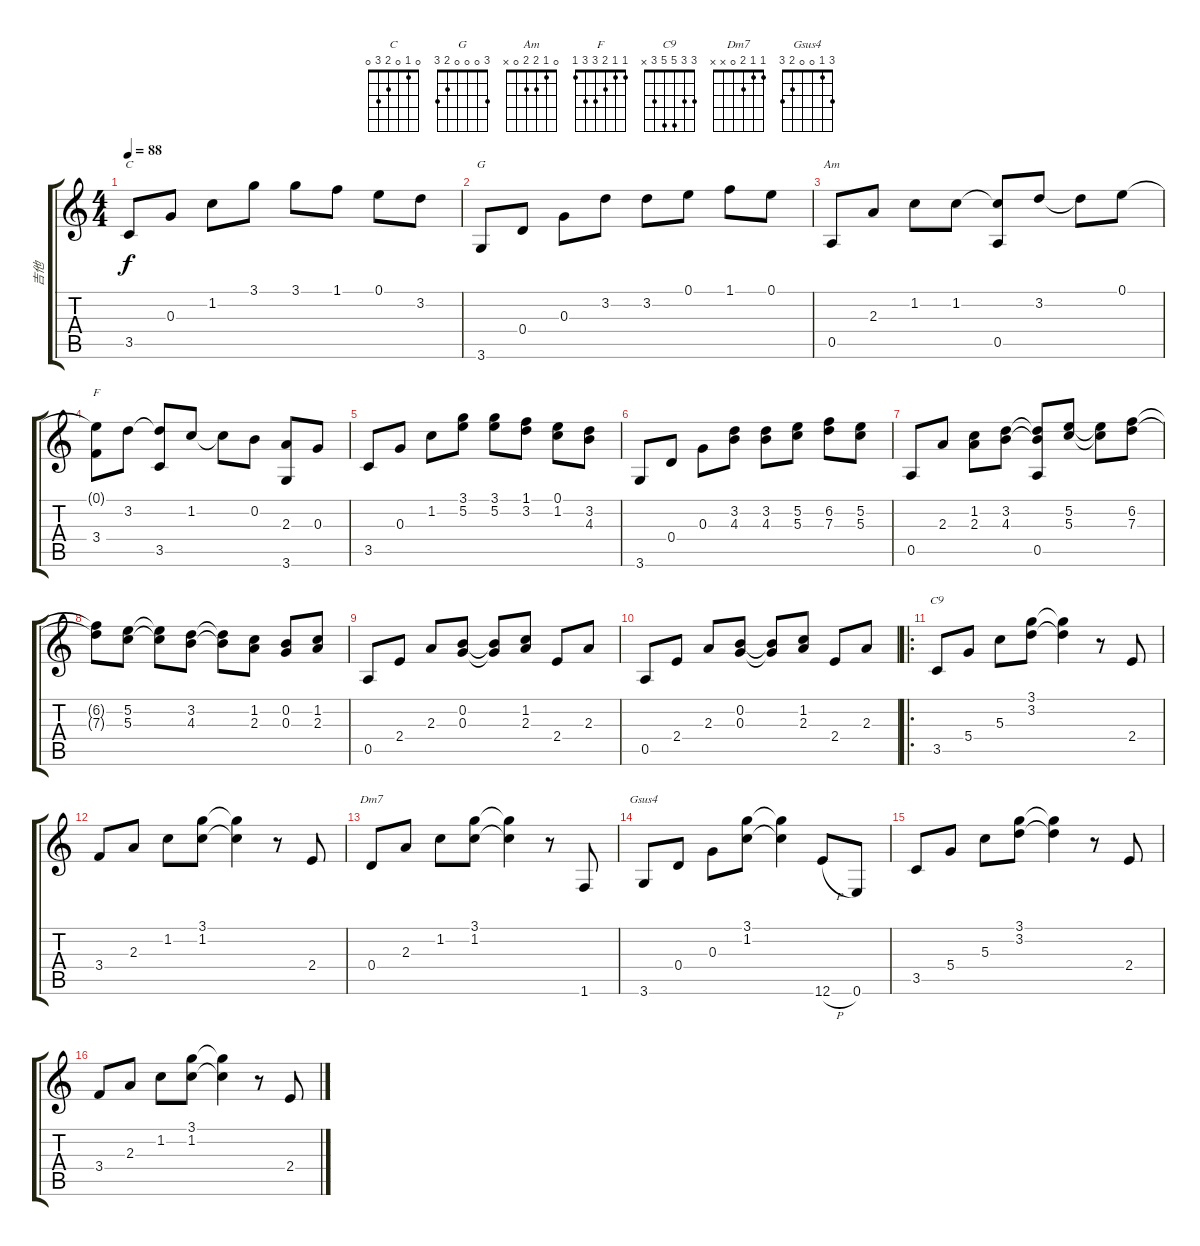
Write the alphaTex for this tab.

\track ("吉他" "吉他") {instrument acousticguitarnylon}
\staff {score tabs}
\tuning (E4 B3 G3 D3 A2 E2) {hide}
\chord ("C" 0 1 0 2 3 0)
\chord ("G" 3 0 0 0 2 3)
\chord ("Am" 0 1 2 2 0 x)
\chord ("F" 1 1 2 3 3 1)
\chord ("C9" 3 3 5 5 3 x)
\chord ("Dm7" 1 1 2 0 x x)
\chord ("Gsus4" 3 1 0 0 2 3)
\ts (4 4)
\tempo 88
\clef g2
\ks c
3.5.8{ch "C" dy f instrument acousticguitarnylon} 0.3.8 1.2.8 3.1.8 3.1.8 1.1.8 0.1.8 3.2.8 |
3.6.8{ch "G"} 0.4.8 0.3.8 3.2.8 3.2.8 0.1.8 1.1.8 0.1.8 |
0.5.8{ch "Am"} 2.3.8 1.2.8 1.2.8 (1.2{t} 0.5).8 3.2.8 3.2{t}.8 0.1.8 |
(0.1{t} 3.4).8{ch "F"} 3.2.8 (3.2{t} 3.5).8 1.2.8 1.2{t}.8 0.2.8 (2.3 3.6).8 0.3.8 |
3.5.8 0.3.8 1.2.8 (3.1 5.2).8 (3.1 5.2).8 (1.1 3.2).8 (0.1 1.2).8 (3.2 4.3).8 |
3.6.8 0.4.8 0.3.8 (3.2 4.3).8 (3.2 4.3).8 (5.2 5.3).8 (6.2 7.3).8 (5.2 5.3).8 |
0.5.8 2.3.8 (1.2 2.3).8 (3.2 4.3).8 (3.2{t} 4.3{t} 0.5).8 (5.2 5.3).8 (5.2{t} 5.3{t}).8 (6.2 7.3).8 |
(6.2{t} 7.3{t}).8 (5.2 5.3).8 (5.2{t} 5.3{t}).8 (3.2 4.3).8 (3.2{t} 4.3{t}).8 (1.2 2.3).8 (0.2 0.3).8 (1.2 2.3).8 |
0.5.8 2.4.8 2.3.8 (0.2 0.3).8 (0.2{t} 0.3{t}).8 (1.2 2.3).8 2.4.8 2.3.8 |
0.5.8 2.4.8 2.3.8 (0.2 0.3).8 (0.2{t} 0.3{t}).8 (1.2 2.3).8 2.4.8 2.3.8 |
\ro
3.5.8{ch "C9"} 5.4.8 5.3.8 (3.1 3.2).8 (3.1{t} 3.2{t}).4 r.8 2.4.8 |
3.4.8 2.3.8 1.2.8 (3.1 1.2).8 (3.1{t} 1.2{t}).4 r.8 2.4.8 |
0.4.8{ch "Dm7"} 2.3.8 1.2.8 (3.1 1.2).8 (3.1{t} 1.2{t}).4 r.8 1.6.8 |
3.6.8{ch "Gsus4"} 0.4.8 0.3.8 (3.1 1.2).8 (3.1{t} 1.2{t}).4 12.6{h}.8 0.6.8 |
3.5.8 5.4.8 5.3.8 (3.1 3.2).8 (3.1{t} 3.2{t}).4 r.8 2.4.8 |
3.4.8 2.3.8 1.2.8 (3.1 1.2).8 (3.1{t} 1.2{t}).4 r.8 2.4.8
